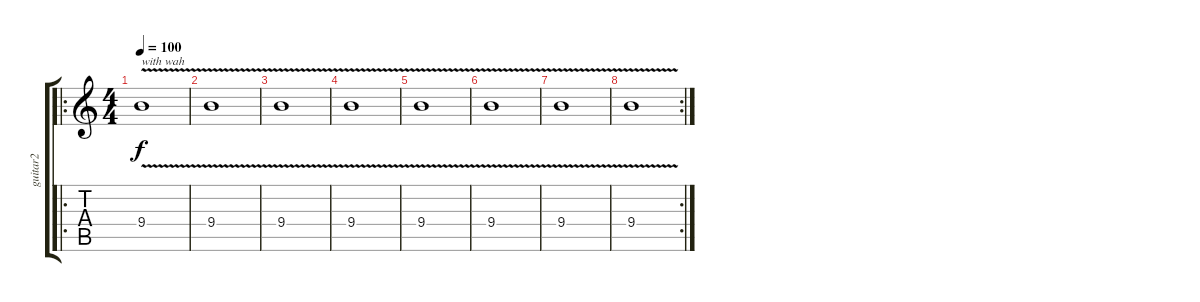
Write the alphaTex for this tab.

\track ("guitar2" "guitar2") {instrument distortionguitar}
\staff {score tabs}
\tuning (E4 B3 G3 D3 A2 E2) {hide}
\ro
\ts (4 4)
\tempo 100
\clef g2
\ks c
9.4{v}.1{txt "with wah" dy f} |
9.4{v}.1 |
9.4{v}.1 |
9.4{v}.1 |
9.4{v}.1 |
9.4{v}.1 |
9.4{v}.1 |
\rc 2
9.4{v}.1
